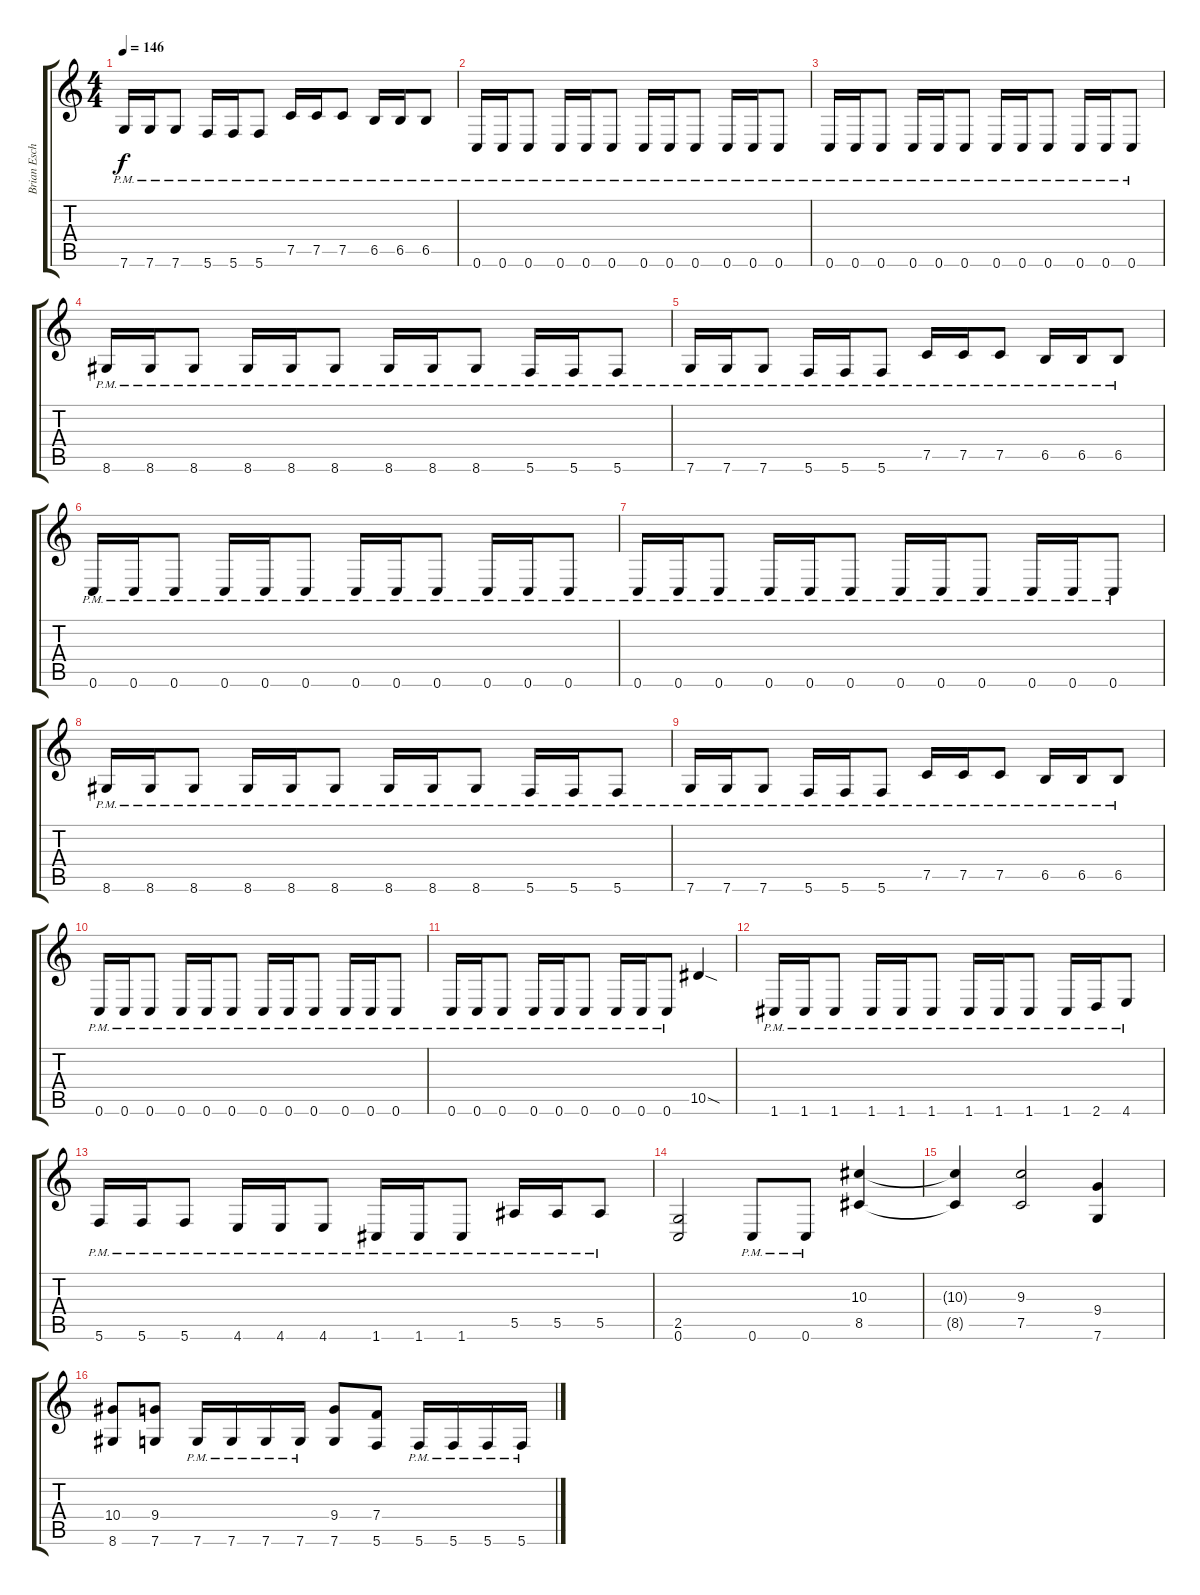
\track ("Brian Eschbach (Lead Guitar)" "Brian Esch") {instrument distortionguitar}
\staff {score tabs}
\tuning (C4 G3 Eb3 Bb2 F2 C2) {hide}
\ts (4 4)
\tempo 146
\clef g2
\ks c
7.6{pm}.16{dy f} 7.6{pm}.16 7.6{pm}.8 5.6{pm}.16 5.6{pm}.16 5.6{pm}.8 7.5{pm}.16 7.5{pm}.16 7.5{pm}.8 6.5{pm}.16 6.5{pm}.16 6.5{pm}.8 |
0.6{pm}.16 0.6{pm}.16 0.6{pm}.8 0.6{pm}.16 0.6{pm}.16 0.6{pm}.8 0.6{pm}.16 0.6{pm}.16 0.6{pm}.8 0.6{pm}.16 0.6{pm}.16 0.6{pm}.8 |
0.6{pm}.16 0.6{pm}.16 0.6{pm}.8 0.6{pm}.16 0.6{pm}.16 0.6{pm}.8 0.6{pm}.16 0.6{pm}.16 0.6{pm}.8 0.6{pm}.16 0.6{pm}.16 0.6{pm}.8 |
8.6{pm}.16 8.6{pm}.16 8.6{pm}.8 8.6{pm}.16 8.6{pm}.16 8.6{pm}.8 8.6{pm}.16 8.6{pm}.16 8.6{pm}.8 5.6{pm}.16 5.6{pm}.16 5.6{pm}.8 |
7.6{pm}.16 7.6{pm}.16 7.6{pm}.8 5.6{pm}.16 5.6{pm}.16 5.6{pm}.8 7.5{pm}.16 7.5{pm}.16 7.5{pm}.8 6.5{pm}.16 6.5{pm}.16 6.5{pm}.8 |
0.6{pm}.16 0.6{pm}.16 0.6{pm}.8 0.6{pm}.16 0.6{pm}.16 0.6{pm}.8 0.6{pm}.16 0.6{pm}.16 0.6{pm}.8 0.6{pm}.16 0.6{pm}.16 0.6{pm}.8 |
0.6{pm}.16 0.6{pm}.16 0.6{pm}.8 0.6{pm}.16 0.6{pm}.16 0.6{pm}.8 0.6{pm}.16 0.6{pm}.16 0.6{pm}.8 0.6{pm}.16 0.6{pm}.16 0.6{pm}.8 |
8.6{pm}.16 8.6{pm}.16 8.6{pm}.8 8.6{pm}.16 8.6{pm}.16 8.6{pm}.8 8.6{pm}.16 8.6{pm}.16 8.6{pm}.8 5.6{pm}.16 5.6{pm}.16 5.6{pm}.8 |
7.6{pm}.16 7.6{pm}.16 7.6{pm}.8 5.6{pm}.16 5.6{pm}.16 5.6{pm}.8 7.5{pm}.16 7.5{pm}.16 7.5{pm}.8 6.5{pm}.16 6.5{pm}.16 6.5{pm}.8 |
0.6{pm}.16 0.6{pm}.16 0.6{pm}.8 0.6{pm}.16 0.6{pm}.16 0.6{pm}.8 0.6{pm}.16 0.6{pm}.16 0.6{pm}.8 0.6{pm}.16 0.6{pm}.16 0.6{pm}.8 |
0.6{pm}.16 0.6{pm}.16 0.6{pm}.8 0.6{pm}.16 0.6{pm}.16 0.6{pm}.8 0.6{pm}.16 0.6{pm}.16 0.6{pm}.8 10.5{sod}.4 |
1.6{pm}.16 1.6{pm}.16 1.6{pm}.8 1.6{pm}.16 1.6{pm}.16 1.6{pm}.8 1.6{pm}.16 1.6{pm}.16 1.6{pm}.8 1.6{pm}.16 2.6{pm}.16 4.6{pm}.8 |
5.6{pm}.16 5.6{pm}.16 5.6{pm}.8 4.6{pm}.16 4.6{pm}.16 4.6{pm}.8 1.6{pm}.16 1.6{pm}.16 1.6{pm}.8 5.5{pm}.16 5.5{pm}.16 5.5{pm}.8 |
(2.5 0.6).2 0.6{pm}.8 0.6{pm}.8 (10.3 8.5).4 |
(10.3{t} 8.5{t}).4 (9.3 7.5).2 (9.4 7.6).4 |
(10.4 8.6).8 (9.4 7.6).8 7.6{pm}.16 7.6{pm}.16 7.6{pm}.16 7.6{pm}.16 (9.4 7.6).8 (7.4 5.6).8 5.6{pm}.16 5.6{pm}.16 5.6{pm}.16 5.6{pm}.16
